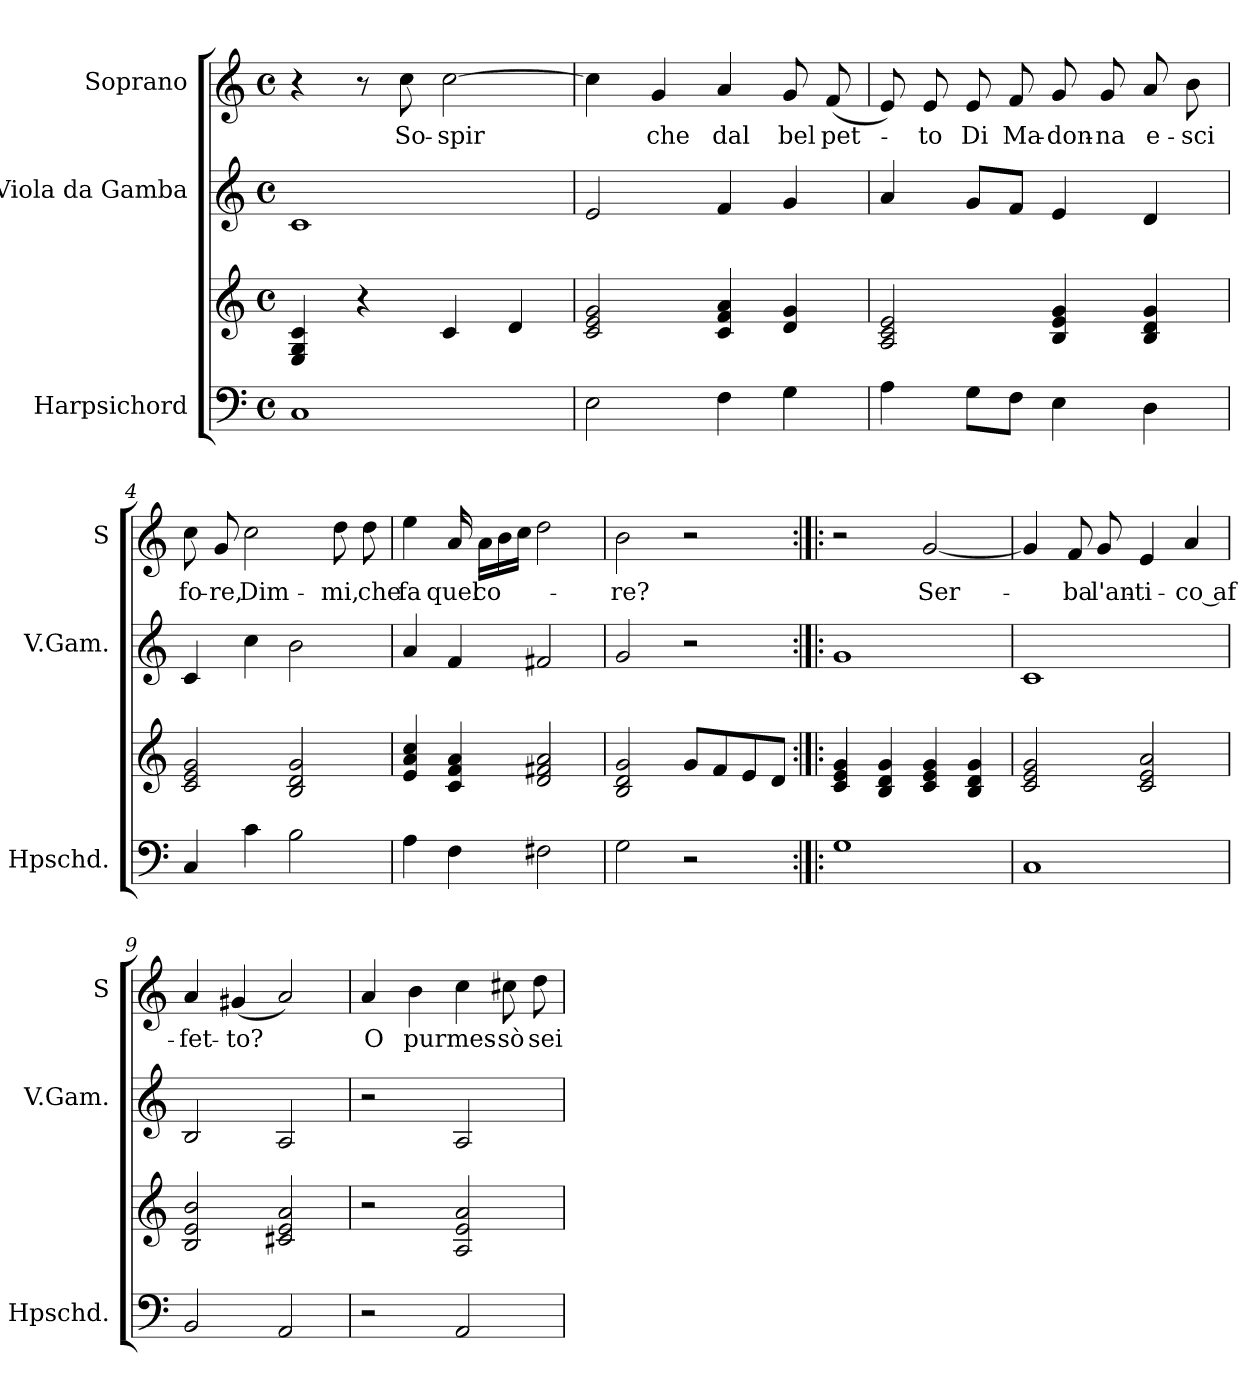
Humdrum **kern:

**kern	**kern	**kern	**kern	**text
*part3	*part3	*part2	*part1	*part1
*staff4	*staff3	*staff2	*staff1	*staff1
*I"Harpsichord	*	*I"Viola da Gamba	*I"Soprano	*
*I'Hpschd.	*	*I'V.Gam.	*I'S	*
*clefF4	*clefG2	*clefG2	*clefG2	*
*	*	*ITrd7c12	*	*
*k[]	*k[]	*k[]	*k[]	*
*C:	*C:	*C:	*C:	*
*M4/4	*M4/4	*M4/4	*M4/4	*
*met(c)	*met(c)	*met(c)	*met(c)	*
=1	=1	=1	=1	=1
1C	4E/ 4G/ 4c/	1C	4r	.
.	4r	.	8r	.
!	!	!	!	!LO:LY:b
.	.	.	8cc\	So-
!	!	!	!	!LO:LY:b
.	4c/	.	[2cc\	-spir
.	4d/	.	.	.
=2	=2	=2	=2	=2
2E\	2c/ 2e/ 2g/	2E/	4cc\]	.
!	!	!	!	!LO:LY:b
.	.	.	4g/	che
!	!	!	!	!LO:LY:b
4F\	4c/ 4f/ 4a/	4F/	4a/	dal
!	!	!	!	!LO:LY:b
4G\	4d/ 4g/	4G/	8g/	bel
!	!	!	!	!LO:LY:b
.	.	.	(<8f/	pet-
=3	=3	=3	=3	=3
4A\	2A/ 2c/ 2e/	4A/	8e/)	.
!	!	!	!	!LO:LY:b
.	.	.	8e/	-to
!	!	!	!	!LO:LY:b
8G\L	.	8G/L	8e/	Di
!	!	!	!	!LO:LY:b
8F\J	.	8F/J	8f/	Ma-
!	!	!	!	!LO:LY:b
4E\	4B/ 4e/ 4g/	4E/	8g/	-don-
!	!	!	!	!LO:LY:b
.	.	.	8g/	-na
!	!	!	!	!LO:LY:b
4D\	4B/ 4d/ 4g/	4D/	8a/	e-
!	!	!	!	!LO:LY:b
.	.	.	8b\	-sci
!!LO:LB:g=z
=4	=4	=4	=4	=4
!	!	!	!	!LO:LY:b
4C/	2c/ 2e/ 2g/	4C/	8cc\	fo-
!	!	!	!	!LO:LY:b
.	.	.	8g/	-re,
!	!	!	!	!LO:LY:b
4c\	.	4c\	2cc\	Dim-
2B\	2B/ 2d/ 2g/	2B\	.	.
!	!	!	!	!LO:LY:b
.	.	.	8dd\	-mi,
!	!	!	!	!LO:LY:b
.	.	.	8dd\	che
=5	=5	=5	=5	=5
!	!	!	!	!LO:LY:b
4A\	4e/ 4a/ 4cc/	4A/	4ee\	fa
!	!	!	!	!LO:LY:b
4F\	4c/ 4f/ 4a/	4F/	16a/	quel
!	!	!	!	!LO:LY:b
.	.	.	16a\LL	co-
.	.	.	16b\	.
.	.	.	16cc\JJ	.
2F#X\	2d/ 2f#X/ 2a/	2F#X/	2dd\	.
=6	=6	=6	=6	=6
!	!	!	!	!LO:LY:b
2G\	2B/ 2d/ 2g/	2G/	2b\	-re?
2r	8g/L	2r	2r	.
.	8f/	.	.	.
.	8e/	.	.	.
.	8d/J	.	.	.
=7:|!|:	=7:|!|:	=7:|!|:	=7:|!|:	=7:|!|:
1G	4c/ 4e/ 4g/	1G	2r	.
.	4B/ 4d/ 4g/	.	.	.
!	!	!	!	!LO:LY:b
.	4c/ 4e/ 4g/	.	[2g/	Ser-
.	4B/ 4d/ 4g/	.	.	.
!!LO:PB:g=z
=8	=8	=8	=8	=8
1C	2c/ 2e/ 2g/	1C	4g/]	.
!	!	!	!	!LO:LY:b
.	.	.	8f/	-ba
!	!	!	!	!LO:LY:b
.	.	.	8g/	l'an-
!	!	!	!	!LO:LY:b
.	2c/ 2e/ 2a/	.	4e/	-ti-
!	!	!	!	!LO:LY:b
.	.	.	4a/	-co af-
=9	=9	=9	=9	=9
!	!	!	!	!LO:LY:b
2BB/	2B/ 2e/ 2b/	2BB/	4a/	-fet-
!	!	!	!	!LO:LY:b
.	.	.	(<4g#X/	-to?
2AA/	2c#X/ 2e/ 2a/	2AA/	2a/)	.
=10	=10	=10	=10	=10
!	!	!	!	!LO:LY:b
2r	2r	2r	4a/	O
!	!	!	!	!LO:LY:b
.	.	.	4b\	pur
!	!	!	!	!LO:LY:b
2AA/	2A/ 2e/ 2a/	2AA/	4cc\	mes-
!	!	!	!	!LO:LY:b
.	.	.	8cc#X\	-sò
!	!	!	!	!LO:LY:b
.	.	.	8dd\	sei
=	=	=	=	=
*-	*-	*-	*-	*-
